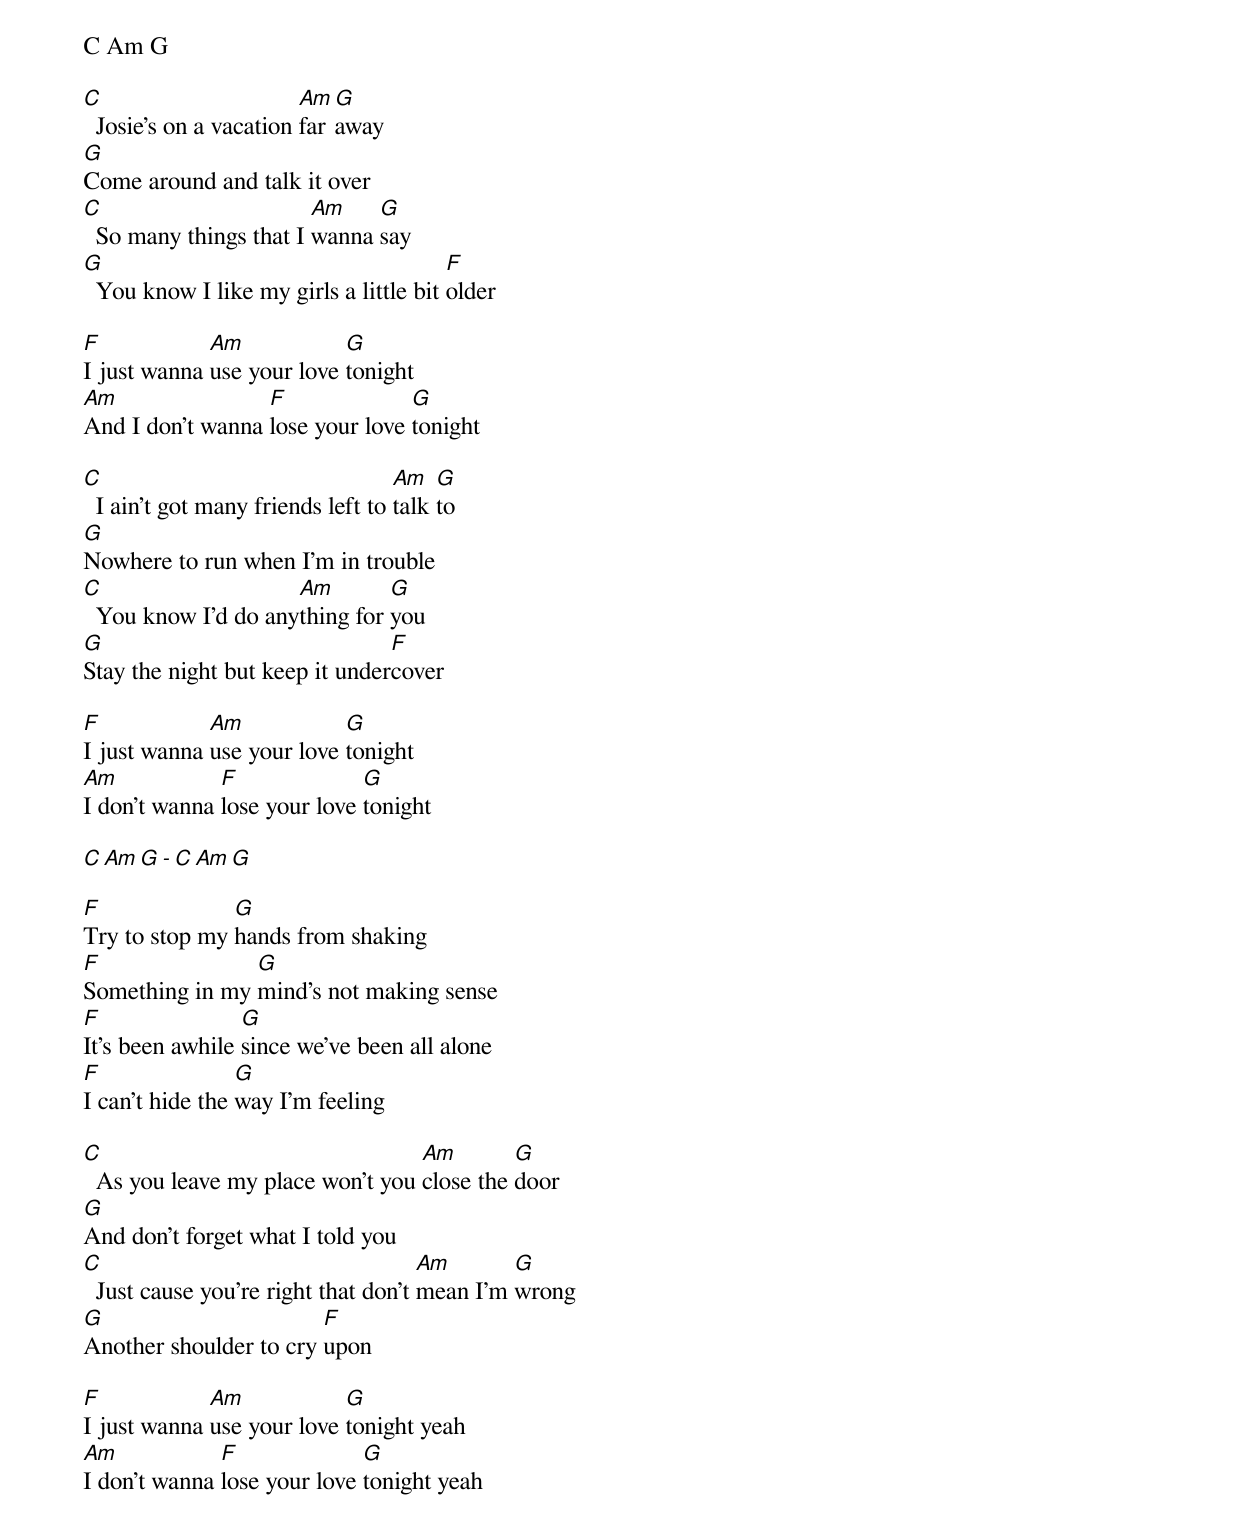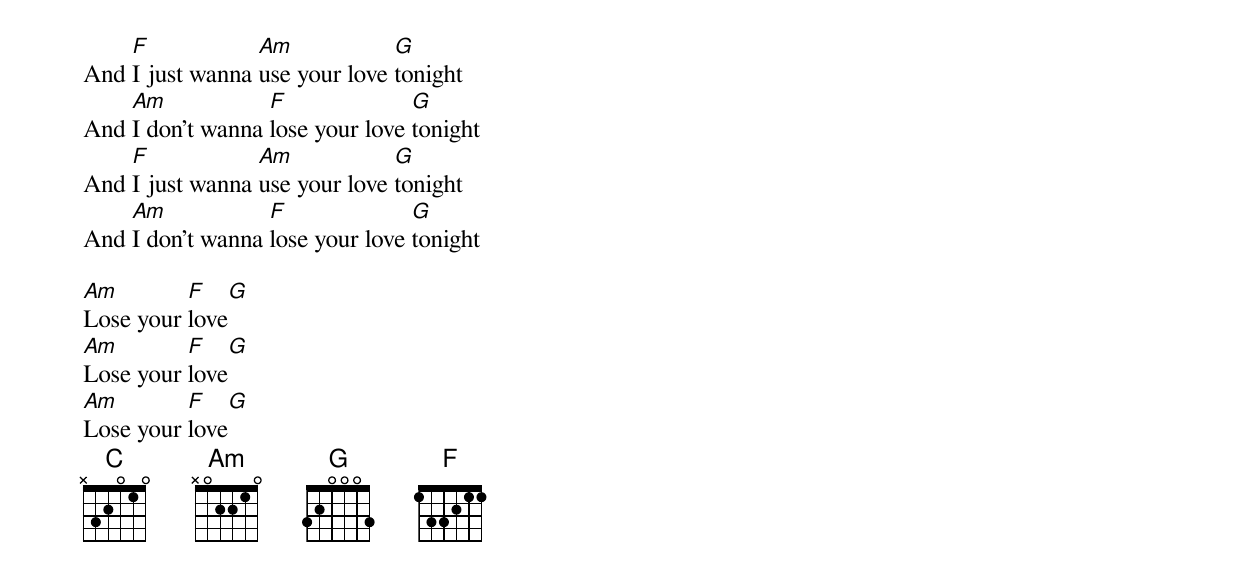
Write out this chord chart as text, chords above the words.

C Am G

C                       Am  G
  Josie's on a vacation far away
G
Come around and talk it over
C                       Am    G
  So many things that I wanna say
G                                       F
  You know I like my girls a little bit older

F            Am            G
I just wanna use your love tonight
Am                F              G
And I don't wanna lose your love tonight

C                                  Am   G
  I ain't got many friends left to talk to
G
Nowhere to run when I'm in trouble
C                    Am        G
  You know I'd do anything for you
G                               F
Stay the night but keep it undercover

F            Am            G
I just wanna use your love tonight
Am            F              G
I don't wanna lose your love tonight

C Am G - C Am G

F              G
Try to stop my hands from shaking
F               G
Something in my mind's not making sense
F                G
It's been awhile since we've been all alone
F                G
I can't hide the way I'm feeling

C                                 Am        G
  As you leave my place won't you close the door
G
And don't forget what I told you
C                                    Am       G
  Just cause you're right that don't mean I'm wrong
G                       F
Another shoulder to cry upon

F            Am            G
I just wanna use your love tonight yeah
Am            F              G
I don't wanna lose your love tonight yeah
    F            Am            G
And I just wanna use your love tonight
    Am            F              G
And I don't wanna lose your love tonight
    F            Am            G
And I just wanna use your love tonight
    Am            F              G
And I don't wanna lose your love tonight

Am        F    G
Lose your love
Am        F    G
Lose your love
Am        F    G
Lose your love
